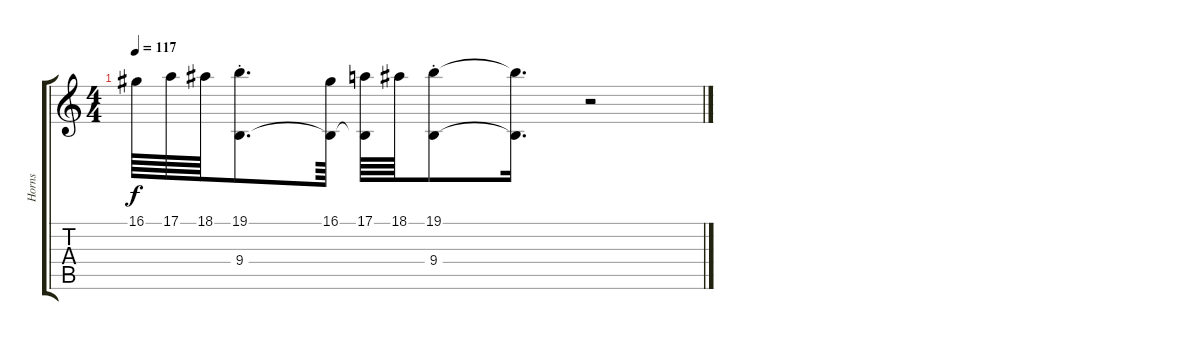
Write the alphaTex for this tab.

\track ("Horns" "Horns") {instrument trumpet}
\staff {score tabs}
\tuning (E4 B3 G3 D3 A2 E2) {hide}
\ts (4 4)
\tempo 117
\clef g2
\ks c
16.1.64{dy f} 17.1.64 18.1.64 (19.1{st} 9.4).8{d} (16.1 9.4{t}).64 (17.1 9.4{t}).64 18.1.64 (19.1{st} 9.4).8 (19.1{t} 9.4{t}).16{d} r.2
